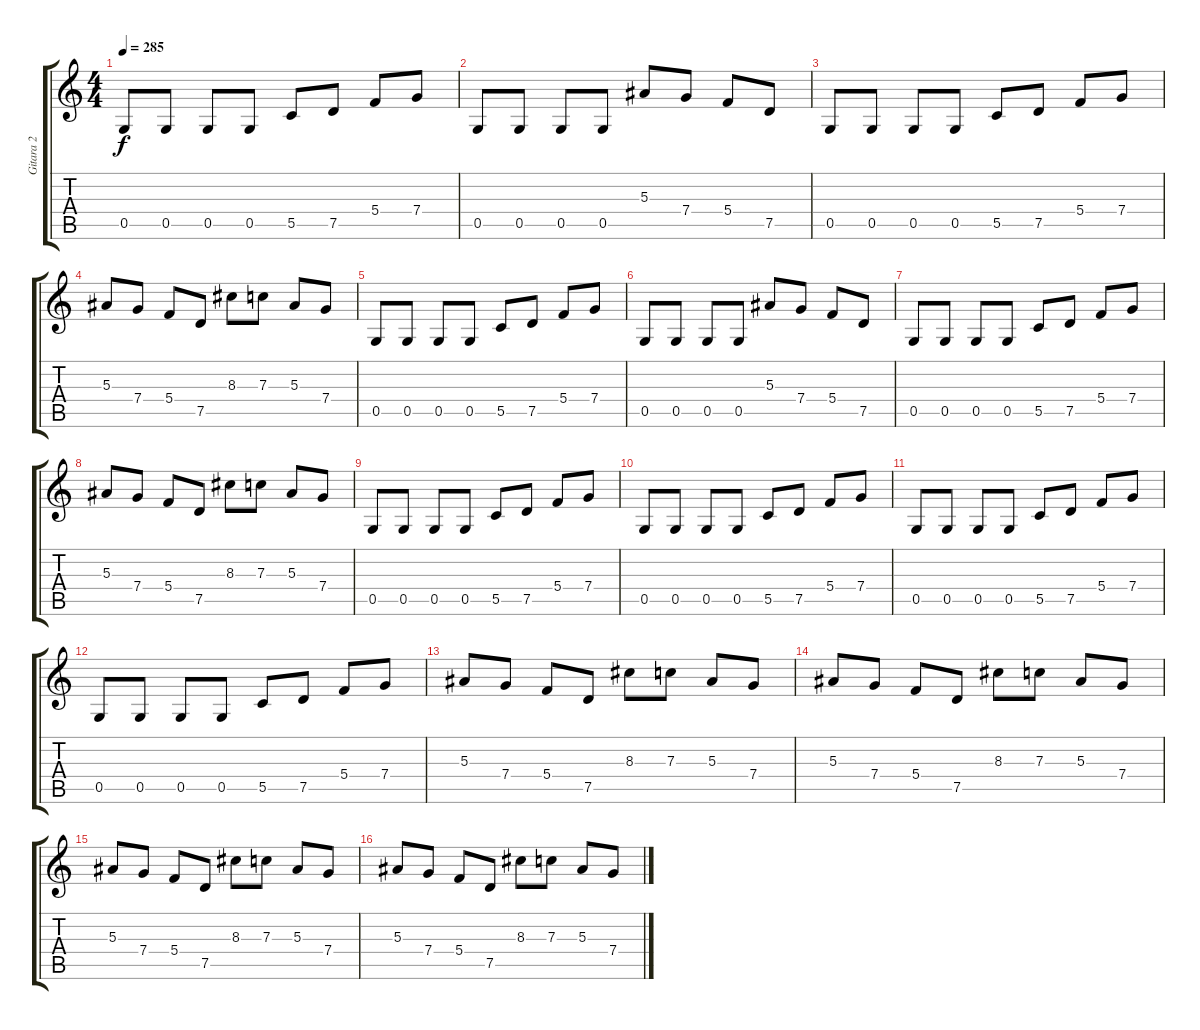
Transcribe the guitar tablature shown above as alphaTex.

\track ("Gitara 2" "Gitara 2") {instrument distortionguitar}
\staff {score tabs}
\tuning (D4 A3 F3 C3 G2 D2) {hide}
\ts (4 4)
\tempo 285
\clef g2
\ks c
0.5.8{dy f} 0.5.8 0.5.8 0.5.8 5.5.8 7.5.8 5.4.8 7.4.8 |
0.5.8 0.5.8 0.5.8 0.5.8 5.3.8 7.4.8 5.4.8 7.5.8 |
0.5.8 0.5.8 0.5.8 0.5.8 5.5.8 7.5.8 5.4.8 7.4.8 |
5.3.8 7.4.8 5.4.8 7.5.8 8.3.8 7.3.8 5.3.8 7.4.8 |
0.5.8 0.5.8 0.5.8 0.5.8 5.5.8 7.5.8 5.4.8 7.4.8 |
0.5.8 0.5.8 0.5.8 0.5.8 5.3.8 7.4.8 5.4.8 7.5.8 |
0.5.8 0.5.8 0.5.8 0.5.8 5.5.8 7.5.8 5.4.8 7.4.8 |
5.3.8 7.4.8 5.4.8 7.5.8 8.3.8 7.3.8 5.3.8 7.4.8 |
0.5.8 0.5.8 0.5.8 0.5.8 5.5.8 7.5.8 5.4.8 7.4.8 |
0.5.8 0.5.8 0.5.8 0.5.8 5.5.8 7.5.8 5.4.8 7.4.8 |
0.5.8 0.5.8 0.5.8 0.5.8 5.5.8 7.5.8 5.4.8 7.4.8 |
0.5.8 0.5.8 0.5.8 0.5.8 5.5.8 7.5.8 5.4.8 7.4.8 |
5.3.8 7.4.8 5.4.8 7.5.8 8.3.8 7.3.8 5.3.8 7.4.8 |
5.3.8 7.4.8 5.4.8 7.5.8 8.3.8 7.3.8 5.3.8 7.4.8 |
5.3.8 7.4.8 5.4.8 7.5.8 8.3.8 7.3.8 5.3.8 7.4.8 |
5.3.8 7.4.8 5.4.8 7.5.8 8.3.8 7.3.8 5.3.8 7.4.8
